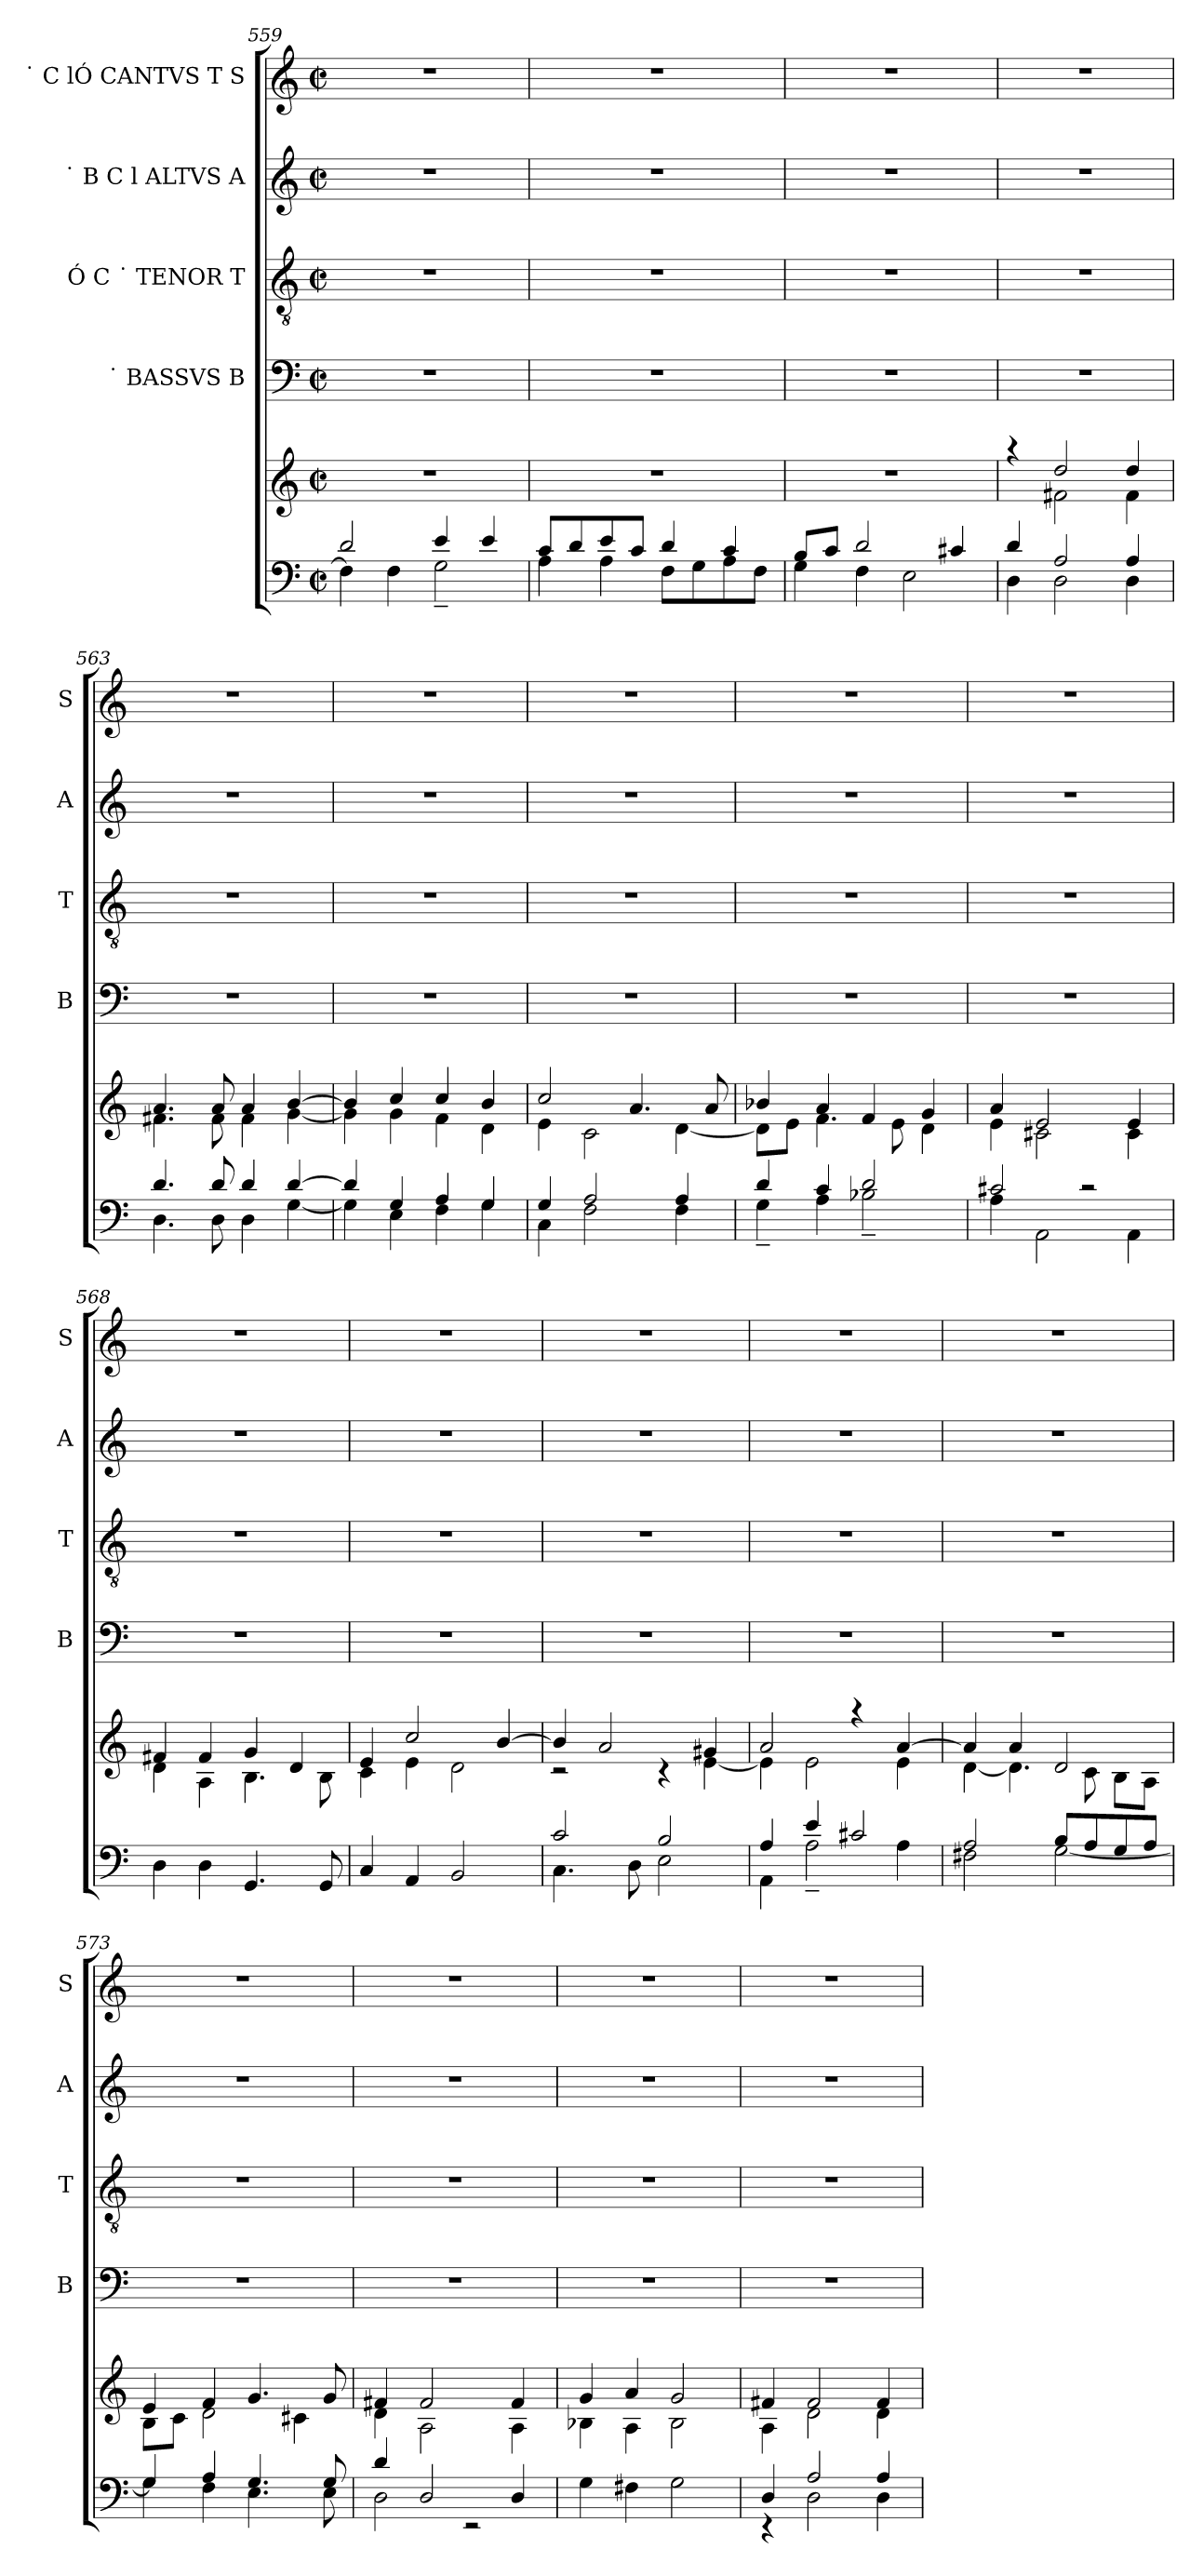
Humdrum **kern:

**kern	**kern	**kern	**kern	**kern	**kern
*part6	*part5	*part4	*part3	*part2	*part1
*staff6	*staff5	*staff4	*staff3	*staff2	*staff1
*	*	*I"˙ BASSVS B	*I"Ó C ˙ TENOR T	*I"˙ B C l ALTVS A	*I"˙ C lÓ CANTVS T S
*	*	*I'B	*I'T	*I'A	*I'S
!!LO:PB:g=z
*clefF4	*clefG2	*clefF4	*clefGv2	*clefG2	*clefG2
*k[]	*k[]	*k[]	*k[]	*k[]	*k[]
*C:	*C:	*C:	*C:	*C:	*C:
*M2/2	*M2/2	*M2/2	*M2/2	*M2/2	*M2/2
*met(c|)	*met(c|)	*met(c|)	*met(c|)	*met(c|)	*met(c|)
=559	=559	=559	=559	=559	=559
*^	*	*	*	*	*
2d/	4F\]	1r	1r	1r	1r	1r
.	4F\	.	.	.	.	.
4e/	2G~<\	.	.	.	.	.
4e/	.	.	.	.	.	.
=560	=560	=560	=560	=560	=560	=560
8c/L	4A\	1r	1r	1r	1r	1r
8d/	.	.	.	.	.	.
8e/	4A\	.	.	.	.	.
8c/J	.	.	.	.	.	.
4d/	8F\L	.	.	.	.	.
.	8G\	.	.	.	.	.
4c/	8A\	.	.	.	.	.
.	8F\J	.	.	.	.	.
=561	=561	=561	=561	=561	=561	=561
8B/L	4G\	1r	1r	1r	1r	1r
8c/J	.	.	.	.	.	.
2d/	4F\	.	.	.	.	.
.	2E\	.	.	.	.	.
4c#X/	.	.	.	.	.	.
=562	=562	=562	=562	=562	=562	=562
*	*	*^	*	*	*	*
4d/	4D\	4raa	4ryy	1r	1r	1r	1r
2A/	2D\	2dd/	2f#X\	.	.	.	.
4A/	4D\	4dd/	4f#\	.	.	.	.
=563	=563	=563	=563	=563	=563	=563	=563
4.d/	4.D\	4.a/	4.f#X\	1r	1r	1r	1r
8d/	8D\	8a/	8f#\	.	.	.	.
4d/	4D\	4a/	4f#\	.	.	.	.
[<4d/	[<4G\	[<4b/	[<4g\	.	.	.	.
!!LO:LB:g=z
=564	=564	=564	=564	=564	=564	=564	=564
4d/]	4G\]	4b/]	4g\]	1r	1r	1r	1r
4G/	4E\	4cc/	4g\	.	.	.	.
4A/	4F\	4cc/	4f\	.	.	.	.
4G/	4G\	4b/	4d\	.	.	.	.
=565	=565	=565	=565	=565	=565	=565	=565
4G/	4C\	2cc/	4e\	1r	1r	1r	1r
2A/	2F\	.	2c\	.	.	.	.
.	.	4.a/	.	.	.	.	.
4A/	4F\	.	[<4d\	.	.	.	.
.	.	8a/	.	.	.	.	.
=566	=566	=566	=566	=566	=566	=566	=566
4d/	4G~<\	4b-X/	8d\L]	1r	1r	1r	1r
.	.	.	8e\J	.	.	.	.
4c/	4A\	4a/	4.f\	.	.	.	.
2d/	2B-X~<\	4f/	.	.	.	.	.
.	.	.	8e\	.	.	.	.
.	.	4g/	4d\	.	.	.	.
=567	=567	=567	=567	=567	=567	=567	=567
2c#X/	4A\	4a/	4e\	1r	1r	1r	1r
.	2AA\	2e/	2c#X\	.	.	.	.
2rc	.	.	.	.	.	.	.
.	4AA\	4e/	4c#\	.	.	.	.
*v	*v	*	*	*	*	*	*
=568	=568	=568	=568	=568	=568	=568
4D\	4f#X/	4d\	1r	1r	1r	1r
4D\	4f#/	4A\	.	.	.	.
4.GG/	4g/	4.B\	.	.	.	.
.	4d/	.	.	.	.	.
8GG/	.	8B\	.	.	.	.
!!LO:LB:g=z
=569	=569	=569	=569	=569	=569	=569
4C/	4e/	4c\	1r	1r	1r	1r
4AA/	2cc/	4e\	.	.	.	.
2BB/	.	2d\	.	.	.	.
.	[>4b/	.	.	.	.	.
=570	=570	=570	=570	=570	=570	=570
*^	*	*	*	*	*	*
2c/	4.C\	4b/]	2rc	1r	1r	1r	1r
.	.	2a/	.	.	.	.	.
.	8D\	.	.	.	.	.	.
2B/	2E\	.	4rB	.	.	.	.
.	.	4g#X/	[<4e\	.	.	.	.
=571	=571	=571	=571	=571	=571	=571	=571
4A/	4AA\	2a/	4e\]	1r	1r	1r	1r
4e/	2A~<\	.	2e\	.	.	.	.
2c#X/	.	4raa	.	.	.	.	.
.	4A\	[>4a/	4e\	.	.	.	.
=572	=572	=572	=572	=572	=572	=572	=572
2A/	2F#X\	4a/]	[<4d\	1r	1r	1r	1r
.	.	4a/	4.d\]	.	.	.	.
8B/L	[<2G\	2d/	.	.	.	.	.
8A/	.	.	8c\	.	.	.	.
8G/	.	.	8B\L	.	.	.	.
8A/J	.	.	8A\J	.	.	.	.
=573	=573	=573	=573	=573	=573	=573	=573
4G/	4G\]	4e/	8B\L	1r	1r	1r	1r
.	.	.	8c\J	.	.	.	.
4A/	4F\	4f/	2d\	.	.	.	.
4.G/	4.E\	4.g/	.	.	.	.	.
.	.	.	4c#X\	.	.	.	.
8G/	8E\	8g/	.	.	.	.	.
!!LO:LB:g=z
=574	=574	=574	=574	=574	=574	=574	=574
4d/	2D\	4f#X/	4d\	1r	1r	1r	1r
2D/	.	2f#/	2A\	.	.	.	.
.	2rEE	.	.	.	.	.	.
4D/	.	4f#/	4A\	.	.	.	.
*v	*v	*	*	*	*	*	*
=575	=575	=575	=575	=575	=575	=575
4G\	4g/	4B-X\	1r	1r	1r	1r
4F#X\	4a/	4A\	.	.	.	.
2G\	2g/	2B-\	.	.	.	.
=576	=576	=576	=576	=576	=576	=576
*^	*	*	*	*	*	*
4D/	4rEE	4f#X/	4A\	1r	1r	1r	1r
2A/	2D\	2f#/	2d\	.	.	.	.
4A/	4D\	4f#/	4d\	.	.	.	.
*v	*v	*	*	*	*	*	*
*	*v	*v	*	*	*	*
=	=	=	=	=	=
*-	*-	*-	*-	*-	*-
